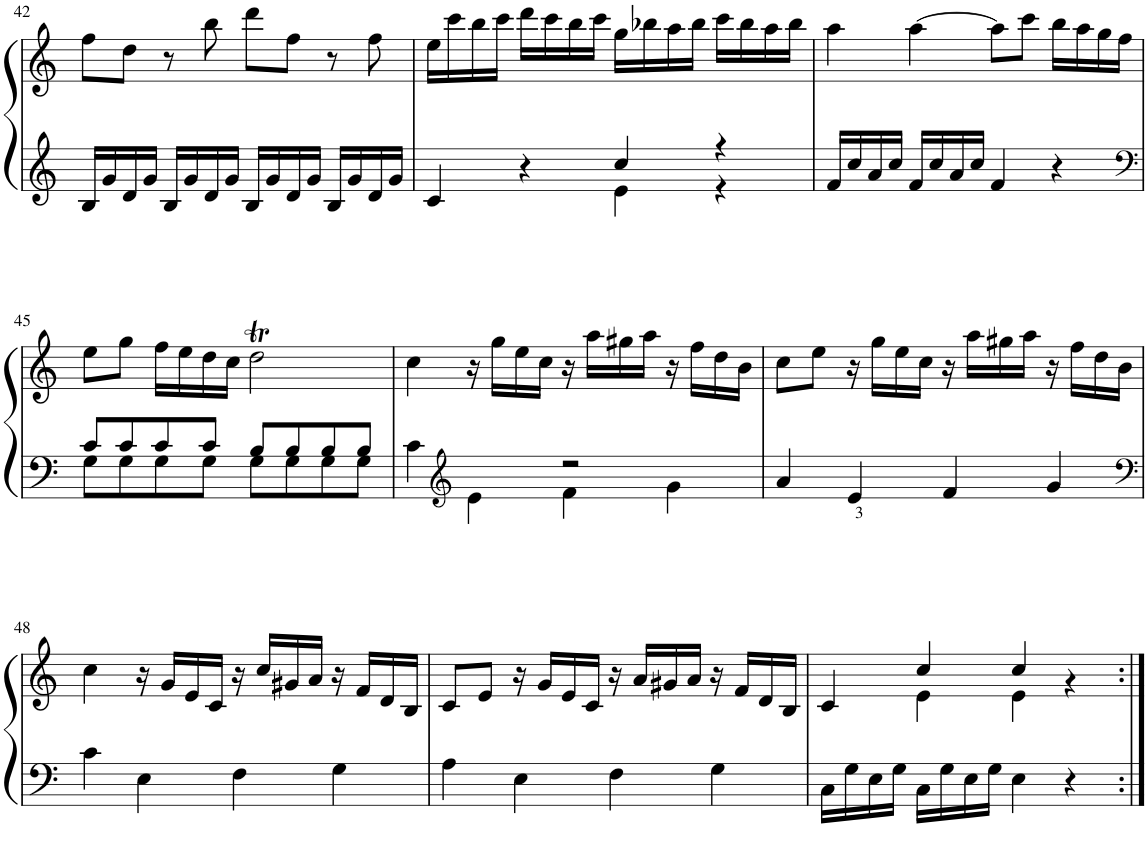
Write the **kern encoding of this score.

**kern	**kern
*part1	*part1
*staff2	*staff1
*I"Piano	*
*I'Pno.	*
!!LO:PB:g=z
*clefG2	*clefG2
*k[]	*k[]
*M4/4	*M4/4
*met(c)	*met(c)
=42	=42
16B/LL	8ff\L
16g/	.
16d/	8dd\J
16g/JJ	.
16B/LL	8r
16g/	.
16d/	8bb\
16g/JJ	.
16B/LL	8ddd\L
16g/	.
16d/	8ff\J
16g/JJ	.
16B/LL	8r
16g/	.
16d/	8ff\
16g/JJ	.
=43	=43
*^	*
4c/	2ryy	16ee\LL
.	.	16ccc\
.	.	16bb\
.	.	16ccc\JJ
4r	.	16ddd\LL
.	.	16ccc\
.	.	16bb\
.	.	16ccc\JJ
4e\	4cc/	16gg\LL
.	.	16bb-X\
.	.	16aa\
.	.	16bb-\JJ
4r	4r	16ccc\LL
.	.	16bb-\
.	.	16aa\
.	.	16bb-\JJ
*v	*v	*
=44	=44
16f/LL	4aa\
16cc/	.
16a/	.
16cc/JJ	.
16f/LL	[4aa\
16cc/	.
16a/	.
16cc/JJ	.
4f/	8aa\L]
.	8ccc\J
4r	16bb\LL
.	16aa\
.	16gg\
.	16ff\JJ
!!LO:LB:g=z
=45	=45
*clefF4	*
*^	*
8c/L	8G\L	8ee\L
8c/	8G\	8gg\J
8c/	8G\	16ff\LL
.	.	16ee\
8c/J	8G\J	16dd\
.	.	16cc\JJ
8B/L	8G\L	2ddT\
8B/	8G\	.
8B/	8G\	.
8B/J	8G\J	.
=46	=46	=46
4c\	4ryy	4cc\
*clefG2	*	*
4ryy	4e\	16r
.	.	16gg\LL
.	.	16ee\
.	.	16cc\JJ
2r	4f\	16r
.	.	16aa\LL
.	.	16gg#X\
.	.	16aa\JJ
.	4g\	16r
.	.	16ff\LL
.	.	16dd\
.	.	16b\JJ
*v	*v	*
=47	=47
4a/	8cc\L
.	8ee\J
4e/	16r
.	16gg\LL
.	16ee\
.	16cc\JJ
4f/	16r
.	16aa\LL
.	16gg#X\
.	16aa\JJ
4g/	16r
.	16ff\LL
.	16dd\
.	16b\JJ
!!LO:LB:g=z
=48	=48
*clefF4	*
4c\	4cc\
4E\	16r
.	16g/LL
.	16e/
.	16c/JJ
4F\	16r
.	16cc/LL
.	16g#X/
.	16a/JJ
4G\	16r
.	16f/LL
.	16d/
.	16B/JJ
=49	=49
4A\	8c/L
.	8e/J
4E\	16r
.	16g/LL
.	16e/
.	16c/JJ
4F\	16r
.	16a/LL
.	16g#X/
.	16a/JJ
4G\	16r
.	16f/LL
.	16d/
.	16B/JJ
=50	=50
*	*^
16C\LL	4c/	4ryy
16G\	.	.
16E\	.	.
16G\JJ	.	.
16C\LL	4e\	4cc/
16G\	.	.
16E\	.	.
16G\JJ	.	.
4E\	4e\	4cc/
4r	4ryy	4r
*	*v	*v
=:|!	=:|!
*-	*-
